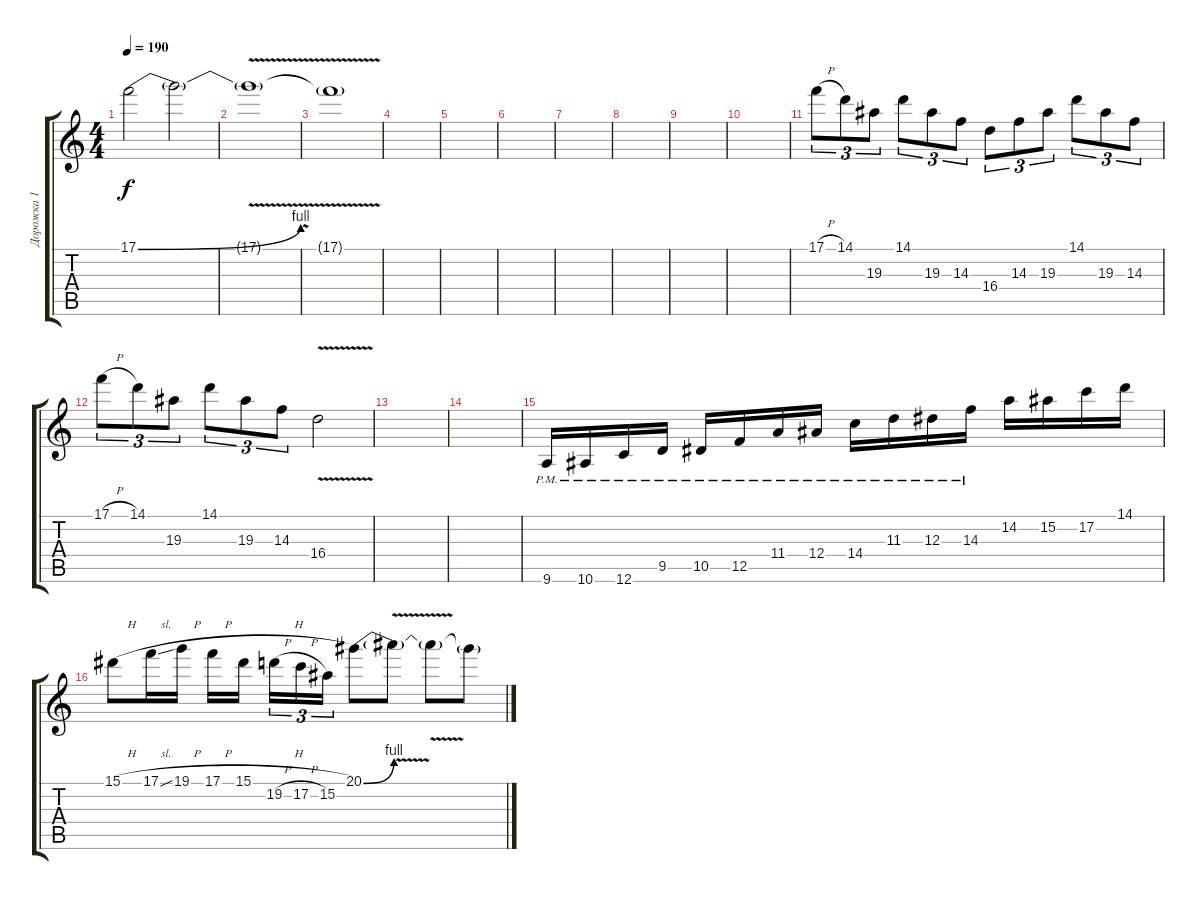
\track ("Дорожка 1" "Дорожка 1") {instrument overdrivenguitar}
\staff {score tabs}
\tuning (C4 G3 Eb3 Bb2 F2 C2) {hide}
\ts (4 4)
\tempo 190
\clef g2
\ks c
17.1{be (bend 0 0 60 4)}.2{dy f} 17.1{t}.2 |
17.1{v t}.1 |
17.1{t}.1 |
|
|
|
|
|
|
|
17.1{h}.8{tu (3 2)} 14.1.8{tu (3 2)} 19.3.8{tu (3 2)} 14.1.8{tu (3 2)} 19.3.8{tu (3 2)} 14.3.8{tu (3 2)} 16.4.8{tu (3 2)} 14.3.8{tu (3 2)} 19.3.8{tu (3 2)} 14.1.8{tu (3 2)} 19.3.8{tu (3 2)} 14.3.8{tu (3 2)} |
17.1{h}.8{tu (3 2)} 14.1.8{tu (3 2)} 19.3.8{tu (3 2)} 14.1.8{tu (3 2)} 19.3.8{tu (3 2)} 14.3.8{tu (3 2)} 16.4{v}.2 |
|
|
9.6{pm}.16 10.6{pm}.16 12.6{pm}.16 9.5{pm}.16 10.5{pm}.16 12.5{pm}.16 11.4{pm}.16 12.4{pm}.16 14.4{pm}.16 11.3{pm}.16 12.3{pm}.16 14.3{pm}.16 14.2.16 15.2.16 17.2.16 14.1.16 |
15.1{h}.8 17.1{sl}.16 19.1{h}.16 17.1{h}.16 15.1{h}.16{beam splitsecondary} 19.2{h}.16{tu (3 2)} 17.2{h}.16{tu (3 2)} 15.2.16{tu (3 2)} 20.1{be (bend 0 0 60 4)}.8 20.1{v t}.8 20.1{t}.8 20.1{t}.8
